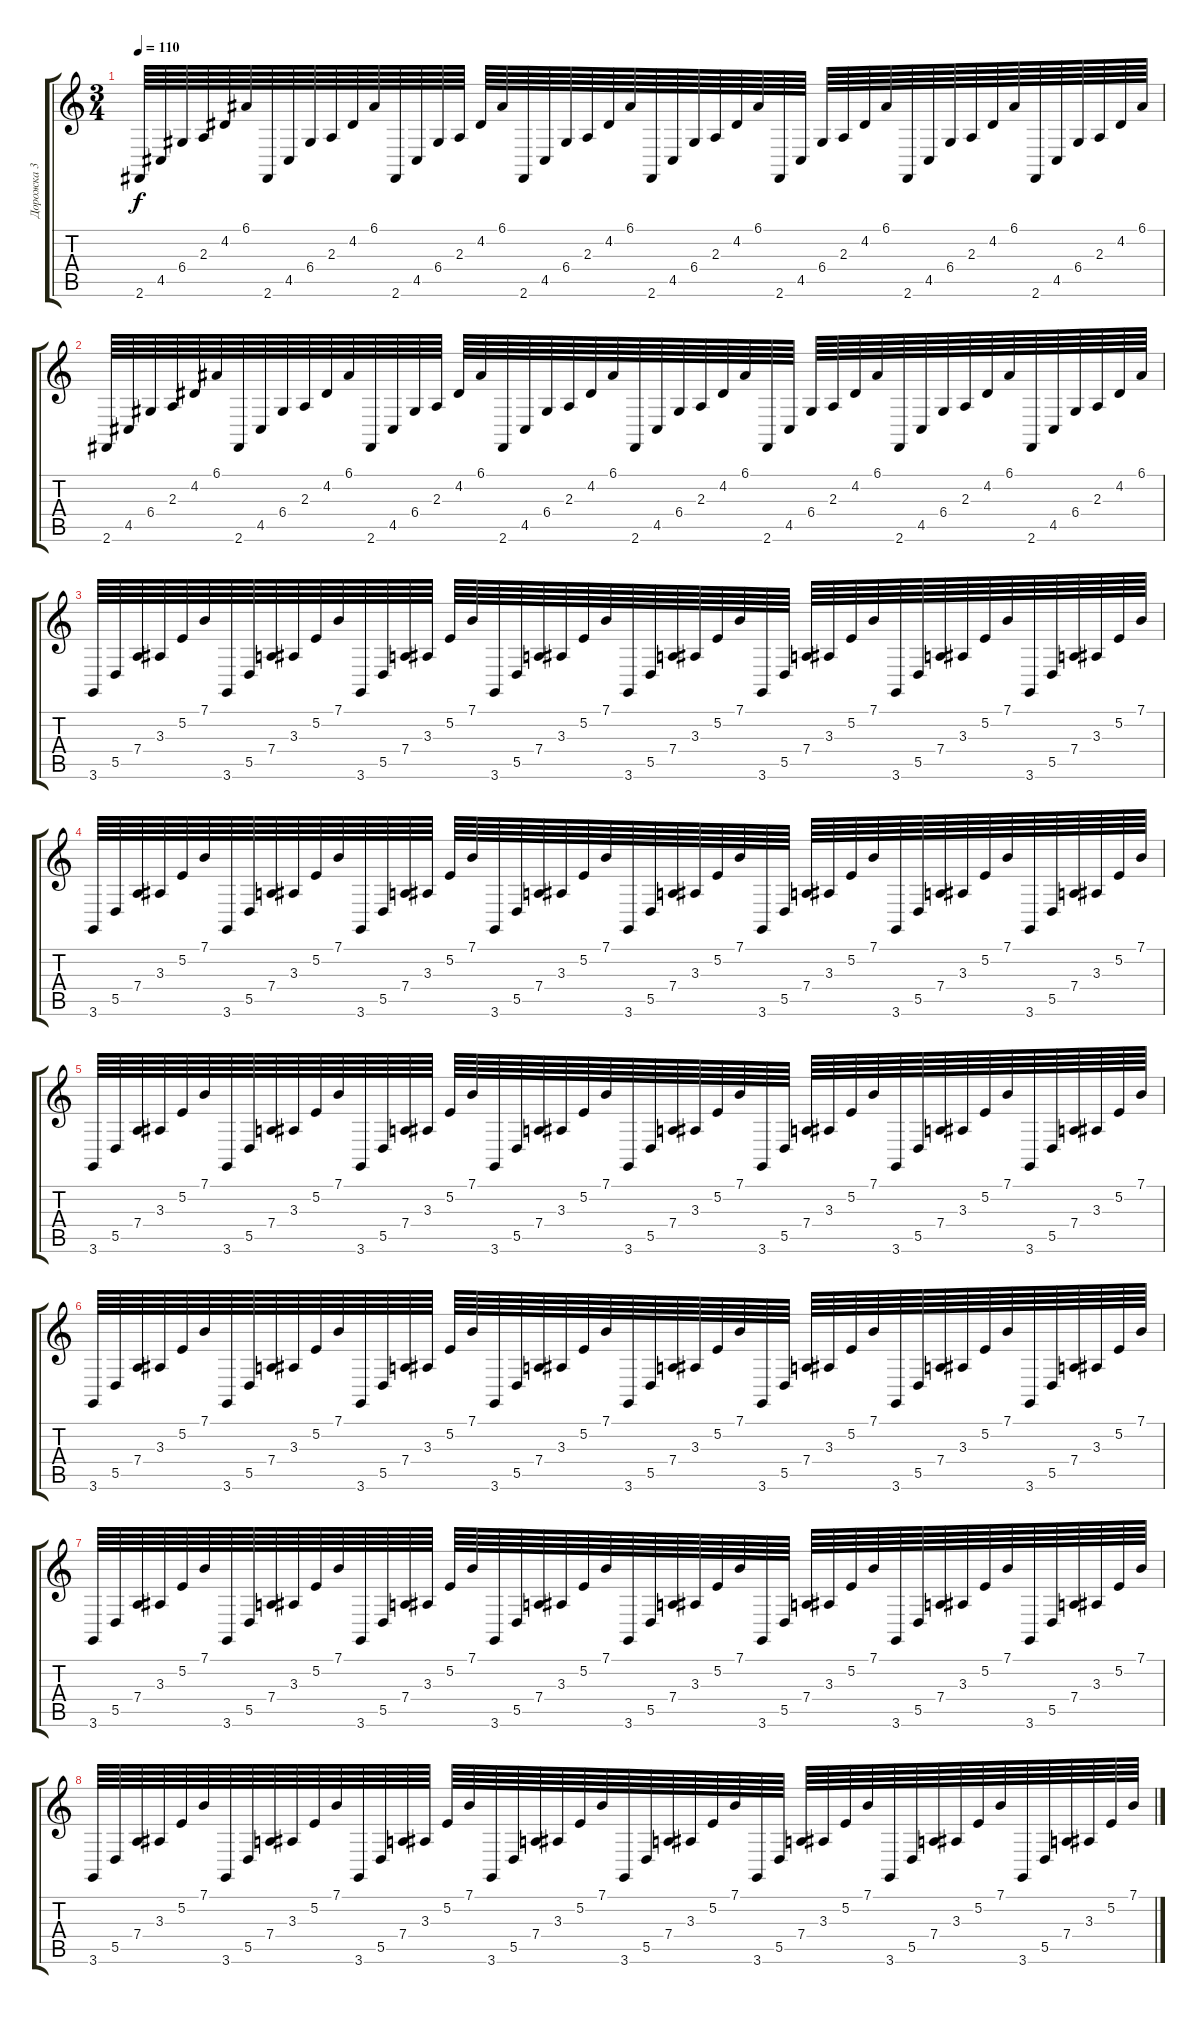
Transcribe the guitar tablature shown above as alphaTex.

\track ("Дорожка 3" "Дорожка 3") {instrument brightacousticpiano}
\staff {score tabs}
\tuning (E4 B3 G3 D3 A2 E2) {hide}
\ts (3 4)
\tempo 110
\clef g2
\ks c
2.6.64{dy f} 4.5.64 6.4.64 2.3.64 4.2.64 6.1.64 2.6.64 4.5.64 6.4.64 2.3.64 4.2.64 6.1.64 2.6.64 4.5.64 6.4.64 2.3.64 4.2.64 6.1.64 2.6.64 4.5.64 6.4.64 2.3.64 4.2.64 6.1.64 2.6.64 4.5.64 6.4.64 2.3.64 4.2.64 6.1.64 2.6.64 4.5.64 6.4.64 2.3.64 4.2.64 6.1.64 2.6.64 4.5.64 6.4.64 2.3.64 4.2.64 6.1.64 2.6.64 4.5.64 6.4.64 2.3.64 4.2.64 6.1.64 |
2.6.64 4.5.64 6.4.64 2.3.64 4.2.64 6.1.64 2.6.64 4.5.64 6.4.64 2.3.64 4.2.64 6.1.64 2.6.64 4.5.64 6.4.64 2.3.64 4.2.64 6.1.64 2.6.64 4.5.64 6.4.64 2.3.64 4.2.64 6.1.64 2.6.64 4.5.64 6.4.64 2.3.64 4.2.64 6.1.64 2.6.64 4.5.64 6.4.64 2.3.64 4.2.64 6.1.64 2.6.64 4.5.64 6.4.64 2.3.64 4.2.64 6.1.64 2.6.64 4.5.64 6.4.64 2.3.64 4.2.64 6.1.64 |
3.6.64 5.5.64 7.4.64 3.3.64 5.2.64 7.1.64 3.6.64 5.5.64 7.4.64 3.3.64 5.2.64 7.1.64 3.6.64 5.5.64 7.4.64 3.3.64 5.2.64 7.1.64 3.6.64 5.5.64 7.4.64 3.3.64 5.2.64 7.1.64 3.6.64 5.5.64 7.4.64 3.3.64 5.2.64 7.1.64 3.6.64 5.5.64 7.4.64 3.3.64 5.2.64 7.1.64 3.6.64 5.5.64 7.4.64 3.3.64 5.2.64 7.1.64 3.6.64 5.5.64 7.4.64 3.3.64 5.2.64 7.1.64 |
3.6.64 5.5.64 7.4.64 3.3.64 5.2.64 7.1.64 3.6.64 5.5.64 7.4.64 3.3.64 5.2.64 7.1.64 3.6.64 5.5.64 7.4.64 3.3.64 5.2.64 7.1.64 3.6.64 5.5.64 7.4.64 3.3.64 5.2.64 7.1.64 3.6.64 5.5.64 7.4.64 3.3.64 5.2.64 7.1.64 3.6.64 5.5.64 7.4.64 3.3.64 5.2.64 7.1.64 3.6.64 5.5.64 7.4.64 3.3.64 5.2.64 7.1.64 3.6.64 5.5.64 7.4.64 3.3.64 5.2.64 7.1.64 |
3.6.64 5.5.64 7.4.64 3.3.64 5.2.64 7.1.64 3.6.64 5.5.64 7.4.64 3.3.64 5.2.64 7.1.64 3.6.64 5.5.64 7.4.64 3.3.64 5.2.64 7.1.64 3.6.64 5.5.64 7.4.64 3.3.64 5.2.64 7.1.64 3.6.64 5.5.64 7.4.64 3.3.64 5.2.64 7.1.64 3.6.64 5.5.64 7.4.64 3.3.64 5.2.64 7.1.64 3.6.64 5.5.64 7.4.64 3.3.64 5.2.64 7.1.64 3.6.64 5.5.64 7.4.64 3.3.64 5.2.64 7.1.64 |
3.6.64 5.5.64 7.4.64 3.3.64 5.2.64 7.1.64 3.6.64 5.5.64 7.4.64 3.3.64 5.2.64 7.1.64 3.6.64 5.5.64 7.4.64 3.3.64 5.2.64 7.1.64 3.6.64 5.5.64 7.4.64 3.3.64 5.2.64 7.1.64 3.6.64 5.5.64 7.4.64 3.3.64 5.2.64 7.1.64 3.6.64 5.5.64 7.4.64 3.3.64 5.2.64 7.1.64 3.6.64 5.5.64 7.4.64 3.3.64 5.2.64 7.1.64 3.6.64 5.5.64 7.4.64 3.3.64 5.2.64 7.1.64 |
3.6.64 5.5.64 7.4.64 3.3.64 5.2.64 7.1.64 3.6.64 5.5.64 7.4.64 3.3.64 5.2.64 7.1.64 3.6.64 5.5.64 7.4.64 3.3.64 5.2.64 7.1.64 3.6.64 5.5.64 7.4.64 3.3.64 5.2.64 7.1.64 3.6.64 5.5.64 7.4.64 3.3.64 5.2.64 7.1.64 3.6.64 5.5.64 7.4.64 3.3.64 5.2.64 7.1.64 3.6.64 5.5.64 7.4.64 3.3.64 5.2.64 7.1.64 3.6.64 5.5.64 7.4.64 3.3.64 5.2.64 7.1.64 |
3.6.64 5.5.64 7.4.64 3.3.64 5.2.64 7.1.64 3.6.64 5.5.64 7.4.64 3.3.64 5.2.64 7.1.64 3.6.64 5.5.64 7.4.64 3.3.64 5.2.64 7.1.64 3.6.64 5.5.64 7.4.64 3.3.64 5.2.64 7.1.64 3.6.64 5.5.64 7.4.64 3.3.64 5.2.64 7.1.64 3.6.64 5.5.64 7.4.64 3.3.64 5.2.64 7.1.64 3.6.64 5.5.64 7.4.64 3.3.64 5.2.64 7.1.64 3.6.64 5.5.64 7.4.64 3.3.64 5.2.64 7.1.64
